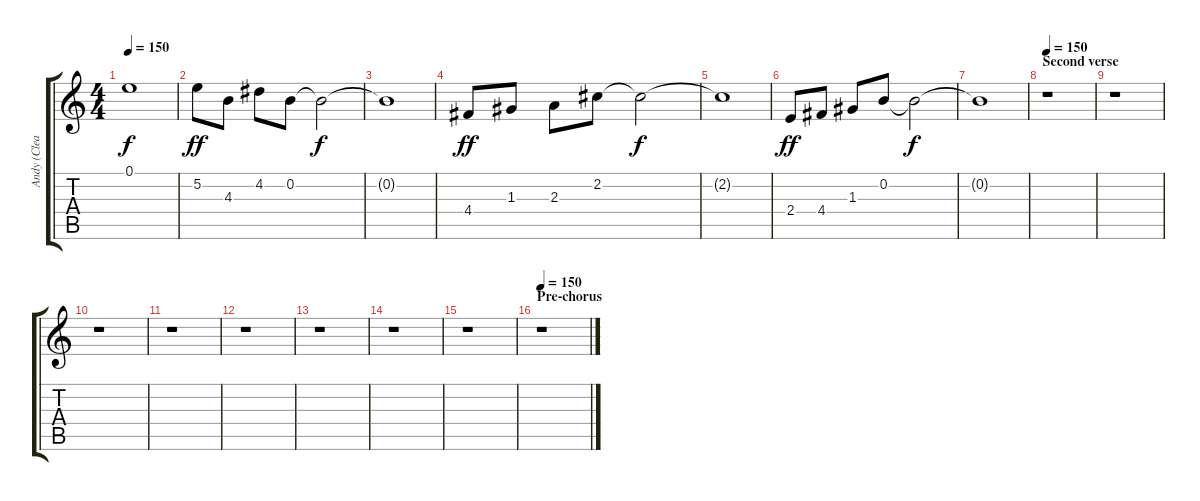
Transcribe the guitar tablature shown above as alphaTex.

\track ("Andy (Clean)" "Andy (Clea") {instrument electricguitarclean}
\staff {score tabs}
\tuning (E4 B3 G3 D3 A2 E2) {hide}
\ts (4 4)
\tempo 150
\clef g2
\ks c
0.1{t}.1{dy f} |
5.2.8{dy ff} 4.3.8 4.2.8 0.2.8 0.2{t}.2{dy f} |
0.2{t}.1 |
4.4.8{dy ff} 1.3.8 2.3.8 2.2.8 2.2{t}.2{dy f} |
2.2{t}.1 |
2.4.8{dy ff} 4.4.8 1.3.8 0.2.8 0.2{t}.2{dy f} |
0.2{t}.1 |
\section ("" "Second verse")
\tempo 150
r.1 |
r.1 |
r.1 |
r.1 |
r.1 |
r.1 |
r.1 |
r.1 |
\section ("" "Pre-chorus")
\tempo 150
r.1
